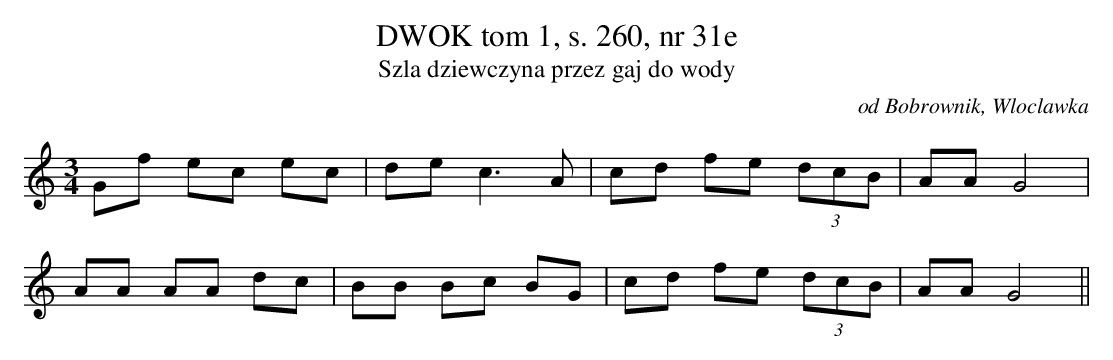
X:1
T:DWOK tom 1, s. 260, nr 31e
T:Szla dziewczyna przez gaj do wody
O:od Bobrownik, Wloclawka
M:3/4
L:1/8
K:C
Gf ec ec | de c3A |cd fe (3dcB | AAG4 |
AA AA dc | BB Bc BG |cd fe (3dcB | AAG4||
